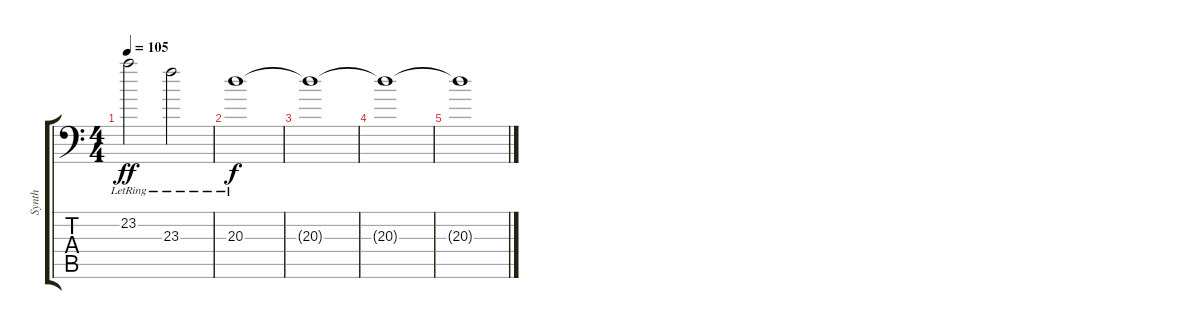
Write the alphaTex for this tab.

\track ("Synth" "Synth") {instrument acousticgrandpiano}
\staff {score tabs}
\tuning (Eb4 Bb3 Gb3 Db3 Ab2 Db1) {hide}
\ts (4 4)
\tempo 105
\clef f4
\ks c
23.2{lr}.2{dy ff} 23.3{lr}.2 |
20.3{lr}.1{dy f volume 0} |
20.3{t}.1 |
20.3{t}.1 |
20.3{t}.1
